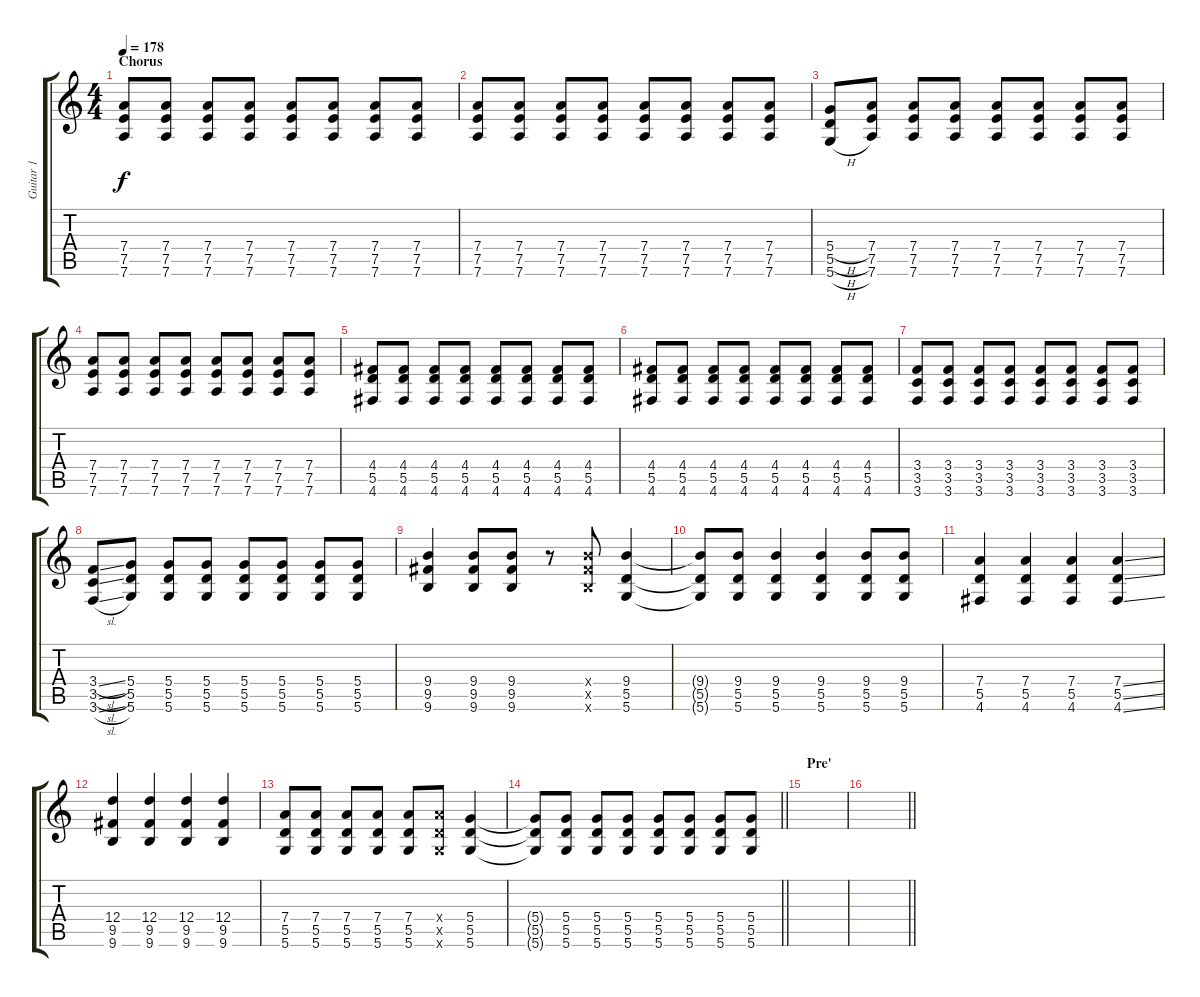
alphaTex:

\track ("Guitar 1" "Guitar 1") {instrument distortionguitar}
\staff {score tabs}
\tuning (E4 B3 G3 D3 A2 D2) {hide}
\ts (4 4)
\section ("" "Chorus")
\tempo 178
\clef g2
\ks c
(7.4 7.5 7.6).8{dy f} (7.4 7.5 7.6).8 (7.4 7.5 7.6).8 (7.4 7.5 7.6).8 (7.4 7.5 7.6).8 (7.4 7.5 7.6).8 (7.4 7.5 7.6).8 (7.4 7.5 7.6).8 |
(7.4 7.5 7.6).8 (7.4 7.5 7.6).8 (7.4 7.5 7.6).8 (7.4 7.5 7.6).8 (7.4 7.5 7.6).8 (7.4 7.5 7.6).8 (7.4 7.5 7.6).8 (7.4 7.5 7.6).8 |
(5.4{h} 5.5{h} 5.6{h}).8 (7.4 7.5 7.6).8 (7.4 7.5 7.6).8 (7.4 7.5 7.6).8 (7.4 7.5 7.6).8 (7.4 7.5 7.6).8 (7.4 7.5 7.6).8 (7.4 7.5 7.6).8 |
(7.4 7.5 7.6).8 (7.4 7.5 7.6).8 (7.4 7.5 7.6).8 (7.4 7.5 7.6).8 (7.4 7.5 7.6).8 (7.4 7.5 7.6).8 (7.4 7.5 7.6).8 (7.4 7.5 7.6).8 |
(4.4 5.5 4.6).8 (4.4 5.5 4.6).8 (4.4 5.5 4.6).8 (4.4 5.5 4.6).8 (4.4 5.5 4.6).8 (4.4 5.5 4.6).8 (4.4 5.5 4.6).8 (4.4 5.5 4.6).8 |
(4.4 5.5 4.6).8 (4.4 5.5 4.6).8 (4.4 5.5 4.6).8 (4.4 5.5 4.6).8 (4.4 5.5 4.6).8 (4.4 5.5 4.6).8 (4.4 5.5 4.6).8 (4.4 5.5 4.6).8 |
(3.4 3.5 3.6).8 (3.4 3.5 3.6).8 (3.4 3.5 3.6).8 (3.4 3.5 3.6).8 (3.4 3.5 3.6).8 (3.4 3.5 3.6).8 (3.4 3.5 3.6).8 (3.4 3.5 3.6).8 |
(3.4{sl} 3.5{sl} 3.6{sl}).8 (5.4 5.5 5.6).8 (5.4 5.5 5.6).8 (5.4 5.5 5.6).8 (5.4 5.5 5.6).8 (5.4 5.5 5.6).8 (5.4 5.5 5.6).8 (5.4 5.5 5.6).8 |
(9.4 9.5 9.6).4 (9.4 9.5 9.6).8 (9.4 9.5 9.6).8 r.8 (9.4{x} 9.5{x} 9.6{x}).8 (9.4 5.5 5.6).4 |
(9.4{t} 5.5{t} 5.6{t}).8 (9.4 5.5 5.6).8 (9.4 5.5 5.6).4 (9.4 5.5 5.6).4 (9.4 5.5 5.6).8 (9.4 5.5 5.6).8 |
(7.4 5.5 4.6).4 (7.4 5.5 4.6).4 (7.4 5.5 4.6).4 (7.4{ss} 5.5{ss} 4.6{ss}).4 |
(12.4 9.5 9.6).4 (12.4 9.5 9.6).4 (12.4 9.5 9.6).4 (12.4 9.5 9.6).4 |
(7.4 5.5 5.6).8 (7.4 5.5 5.6).8 (7.4 5.5 5.6).8 (7.4 5.5 5.6).8 (7.4 5.5 5.6).8 (7.4{x} 5.5{x} 5.6{x}).8 (5.4 5.5 5.6).4 |
\barLineRight lightlight
(5.4{t} 5.5{t} 5.6{t}).8 (5.4 5.5 5.6).8 (5.4 5.5 5.6).8 (5.4 5.5 5.6).8 (5.4 5.5 5.6).8 (5.4 5.5 5.6).8 (5.4 5.5 5.6).8 (5.4 5.5 5.6).8 |
\section ("" "Pre'")
|
\barLineRight lightlight
